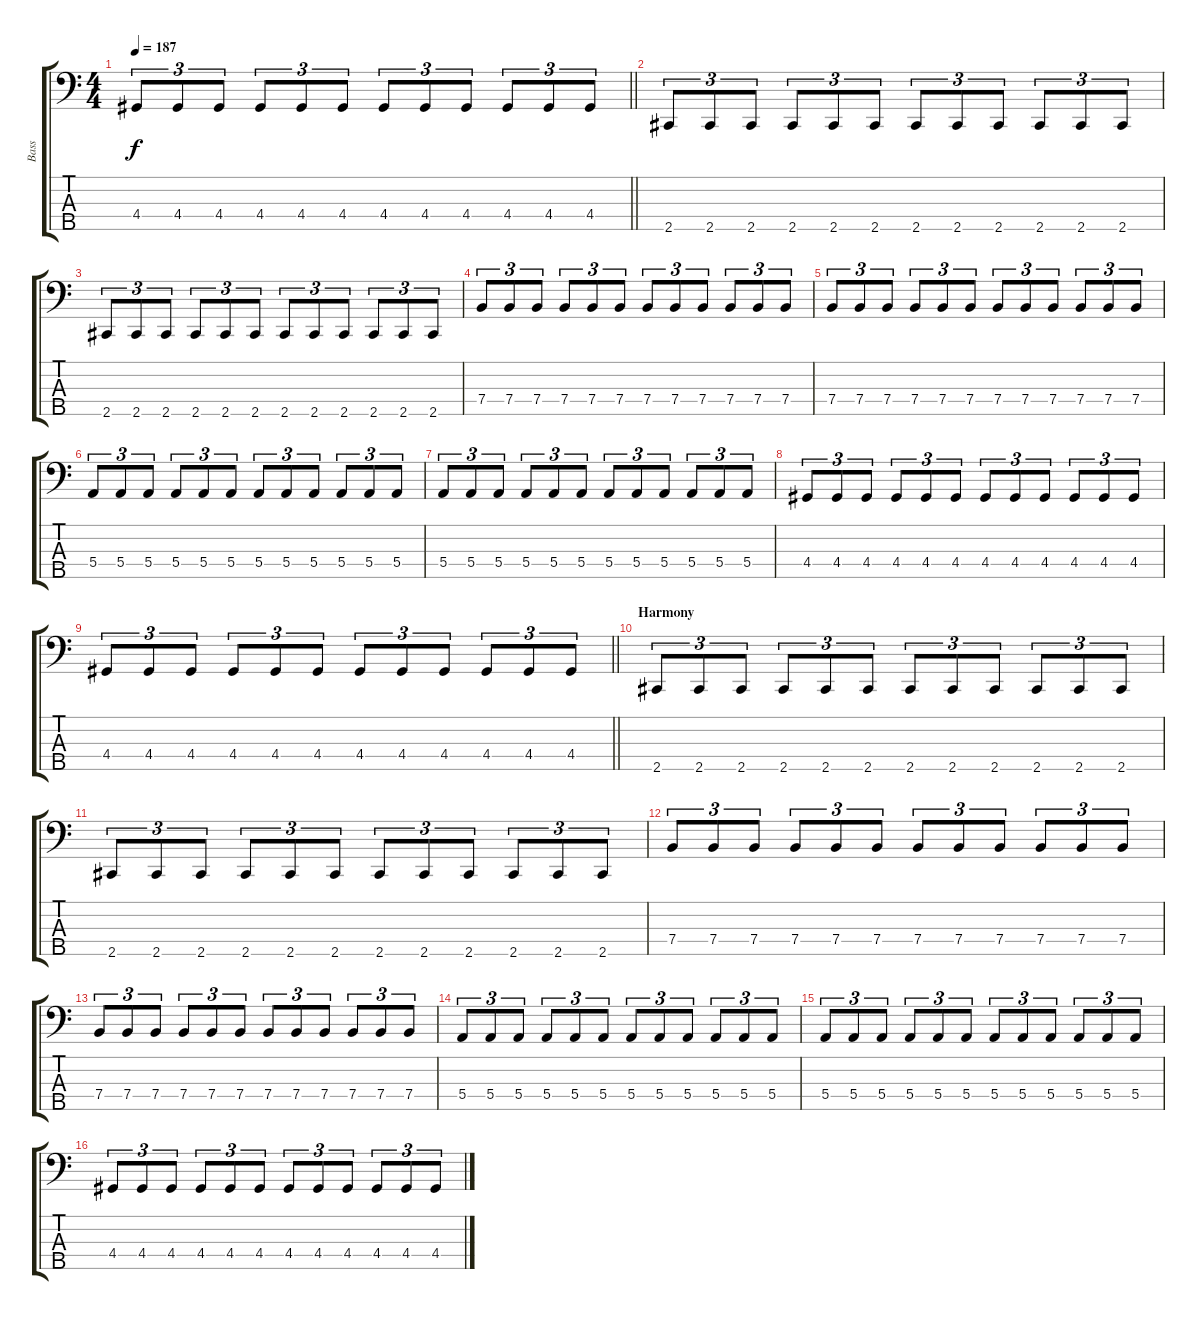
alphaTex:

\track ("Bass" "Bass") {instrument electricbassfinger}
\staff {score tabs}
\tuning (G2 D2 A1 E1 B0) {hide}
\ts (4 4)
\tempo 187
\clef f4
\barLineRight lightlight
\ks c
4.4.8{tu (3 2) dy f} 4.4.8{tu (3 2)} 4.4.8{tu (3 2)} 4.4.8{tu (3 2)} 4.4.8{tu (3 2)} 4.4.8{tu (3 2)} 4.4.8{tu (3 2)} 4.4.8{tu (3 2)} 4.4.8{tu (3 2)} 4.4.8{tu (3 2)} 4.4.8{tu (3 2)} 4.4.8{tu (3 2)} |
\section ("" "")
2.5.8{tu (3 2)} 2.5.8{tu (3 2)} 2.5.8{tu (3 2)} 2.5.8{tu (3 2)} 2.5.8{tu (3 2)} 2.5.8{tu (3 2)} 2.5.8{tu (3 2)} 2.5.8{tu (3 2)} 2.5.8{tu (3 2)} 2.5.8{tu (3 2)} 2.5.8{tu (3 2)} 2.5.8{tu (3 2)} |
2.5.8{tu (3 2)} 2.5.8{tu (3 2)} 2.5.8{tu (3 2)} 2.5.8{tu (3 2)} 2.5.8{tu (3 2)} 2.5.8{tu (3 2)} 2.5.8{tu (3 2)} 2.5.8{tu (3 2)} 2.5.8{tu (3 2)} 2.5.8{tu (3 2)} 2.5.8{tu (3 2)} 2.5.8{tu (3 2)} |
7.4.8{tu (3 2)} 7.4.8{tu (3 2)} 7.4.8{tu (3 2)} 7.4.8{tu (3 2)} 7.4.8{tu (3 2)} 7.4.8{tu (3 2)} 7.4.8{tu (3 2)} 7.4.8{tu (3 2)} 7.4.8{tu (3 2)} 7.4.8{tu (3 2)} 7.4.8{tu (3 2)} 7.4.8{tu (3 2)} |
7.4.8{tu (3 2)} 7.4.8{tu (3 2)} 7.4.8{tu (3 2)} 7.4.8{tu (3 2)} 7.4.8{tu (3 2)} 7.4.8{tu (3 2)} 7.4.8{tu (3 2)} 7.4.8{tu (3 2)} 7.4.8{tu (3 2)} 7.4.8{tu (3 2)} 7.4.8{tu (3 2)} 7.4.8{tu (3 2)} |
5.4.8{tu (3 2)} 5.4.8{tu (3 2)} 5.4.8{tu (3 2)} 5.4.8{tu (3 2)} 5.4.8{tu (3 2)} 5.4.8{tu (3 2)} 5.4.8{tu (3 2)} 5.4.8{tu (3 2)} 5.4.8{tu (3 2)} 5.4.8{tu (3 2)} 5.4.8{tu (3 2)} 5.4.8{tu (3 2)} |
5.4.8{tu (3 2)} 5.4.8{tu (3 2)} 5.4.8{tu (3 2)} 5.4.8{tu (3 2)} 5.4.8{tu (3 2)} 5.4.8{tu (3 2)} 5.4.8{tu (3 2)} 5.4.8{tu (3 2)} 5.4.8{tu (3 2)} 5.4.8{tu (3 2)} 5.4.8{tu (3 2)} 5.4.8{tu (3 2)} |
4.4.8{tu (3 2)} 4.4.8{tu (3 2)} 4.4.8{tu (3 2)} 4.4.8{tu (3 2)} 4.4.8{tu (3 2)} 4.4.8{tu (3 2)} 4.4.8{tu (3 2)} 4.4.8{tu (3 2)} 4.4.8{tu (3 2)} 4.4.8{tu (3 2)} 4.4.8{tu (3 2)} 4.4.8{tu (3 2)} |
\barLineRight lightlight
4.4.8{tu (3 2)} 4.4.8{tu (3 2)} 4.4.8{tu (3 2)} 4.4.8{tu (3 2)} 4.4.8{tu (3 2)} 4.4.8{tu (3 2)} 4.4.8{tu (3 2)} 4.4.8{tu (3 2)} 4.4.8{tu (3 2)} 4.4.8{tu (3 2)} 4.4.8{tu (3 2)} 4.4.8{tu (3 2)} |
\section ("" "Harmony")
2.5.8{tu (3 2)} 2.5.8{tu (3 2)} 2.5.8{tu (3 2)} 2.5.8{tu (3 2)} 2.5.8{tu (3 2)} 2.5.8{tu (3 2)} 2.5.8{tu (3 2)} 2.5.8{tu (3 2)} 2.5.8{tu (3 2)} 2.5.8{tu (3 2)} 2.5.8{tu (3 2)} 2.5.8{tu (3 2)} |
2.5.8{tu (3 2)} 2.5.8{tu (3 2)} 2.5.8{tu (3 2)} 2.5.8{tu (3 2)} 2.5.8{tu (3 2)} 2.5.8{tu (3 2)} 2.5.8{tu (3 2)} 2.5.8{tu (3 2)} 2.5.8{tu (3 2)} 2.5.8{tu (3 2)} 2.5.8{tu (3 2)} 2.5.8{tu (3 2)} |
7.4.8{tu (3 2)} 7.4.8{tu (3 2)} 7.4.8{tu (3 2)} 7.4.8{tu (3 2)} 7.4.8{tu (3 2)} 7.4.8{tu (3 2)} 7.4.8{tu (3 2)} 7.4.8{tu (3 2)} 7.4.8{tu (3 2)} 7.4.8{tu (3 2)} 7.4.8{tu (3 2)} 7.4.8{tu (3 2)} |
7.4.8{tu (3 2)} 7.4.8{tu (3 2)} 7.4.8{tu (3 2)} 7.4.8{tu (3 2)} 7.4.8{tu (3 2)} 7.4.8{tu (3 2)} 7.4.8{tu (3 2)} 7.4.8{tu (3 2)} 7.4.8{tu (3 2)} 7.4.8{tu (3 2)} 7.4.8{tu (3 2)} 7.4.8{tu (3 2)} |
5.4.8{tu (3 2)} 5.4.8{tu (3 2)} 5.4.8{tu (3 2)} 5.4.8{tu (3 2)} 5.4.8{tu (3 2)} 5.4.8{tu (3 2)} 5.4.8{tu (3 2)} 5.4.8{tu (3 2)} 5.4.8{tu (3 2)} 5.4.8{tu (3 2)} 5.4.8{tu (3 2)} 5.4.8{tu (3 2)} |
5.4.8{tu (3 2)} 5.4.8{tu (3 2)} 5.4.8{tu (3 2)} 5.4.8{tu (3 2)} 5.4.8{tu (3 2)} 5.4.8{tu (3 2)} 5.4.8{tu (3 2)} 5.4.8{tu (3 2)} 5.4.8{tu (3 2)} 5.4.8{tu (3 2)} 5.4.8{tu (3 2)} 5.4.8{tu (3 2)} |
4.4.8{tu (3 2)} 4.4.8{tu (3 2)} 4.4.8{tu (3 2)} 4.4.8{tu (3 2)} 4.4.8{tu (3 2)} 4.4.8{tu (3 2)} 4.4.8{tu (3 2)} 4.4.8{tu (3 2)} 4.4.8{tu (3 2)} 4.4.8{tu (3 2)} 4.4.8{tu (3 2)} 4.4.8{tu (3 2)}
